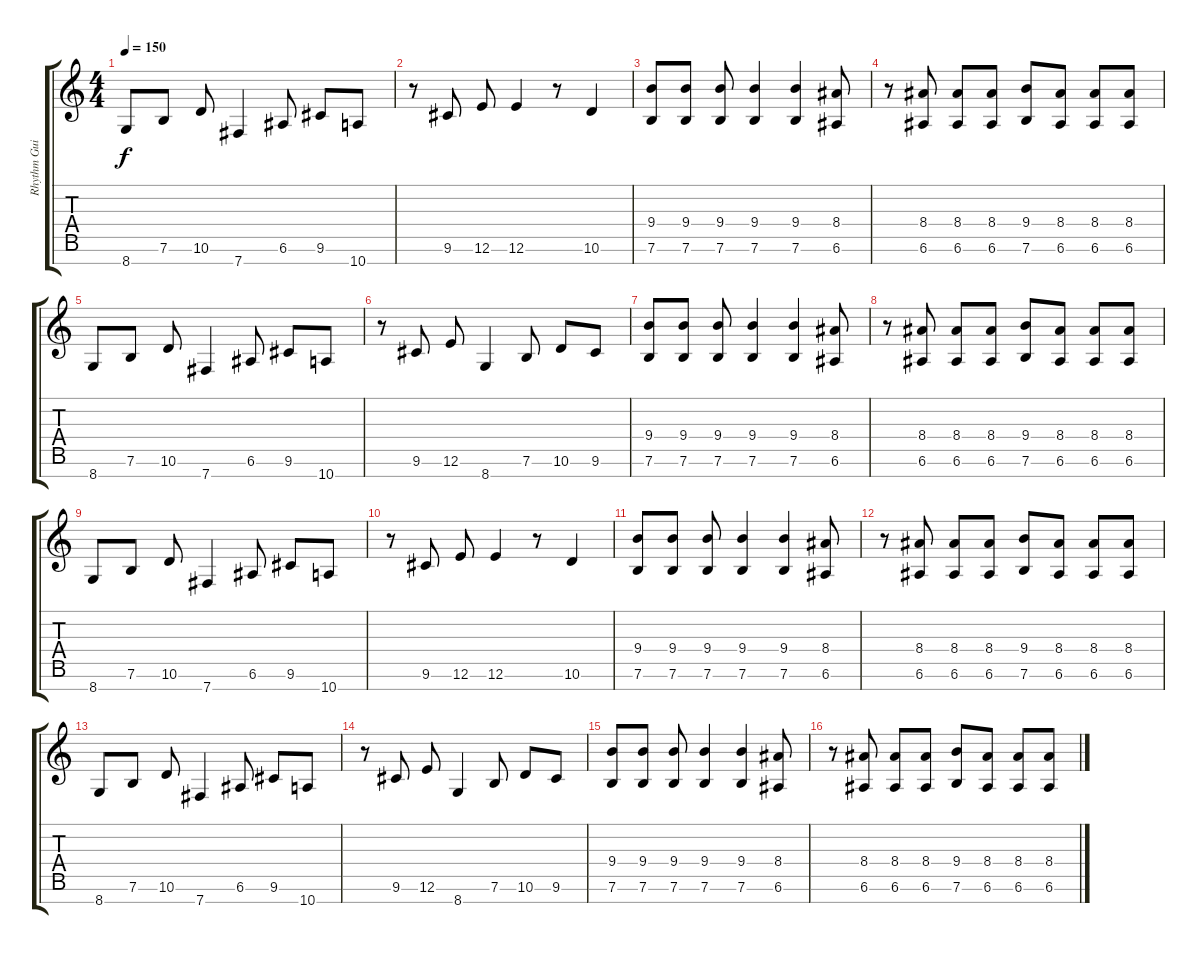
\track ("Rhythm Guitar" "Rhythm Gui") {instrument overdrivenguitar}
\staff {score tabs}
\tuning (E4 B3 G3 D3 A2 E2 B1) {hide}
\ts (4 4)
\tempo 150
\clef g2
\ks c
8.7.8{dy f} 7.6.8 10.6.8 7.7.4 6.6.8 9.6.8 10.7.8 |
r.8 9.6.8 12.6.8 12.6.4 r.8 10.6.4 |
(9.4 7.6).8 (9.4 7.6).8 (9.4 7.6).8 (9.4 7.6).4 (9.4 7.6).4 (8.4 6.6).8 |
r.8 (8.4 6.6).8 (8.4 6.6).8 (8.4 6.6).8 (9.4 7.6).8 (8.4 6.6).8 (8.4 6.6).8 (8.4 6.6).8 |
8.7.8 7.6.8 10.6.8 7.7.4 6.6.8 9.6.8 10.7.8 |
r.8 9.6.8 12.6.8 8.7.4 7.6.8 10.6.8 9.6.8 |
(9.4 7.6).8 (9.4 7.6).8 (9.4 7.6).8 (9.4 7.6).4 (9.4 7.6).4 (8.4 6.6).8 |
r.8 (8.4 6.6).8 (8.4 6.6).8 (8.4 6.6).8 (9.4 7.6).8 (8.4 6.6).8 (8.4 6.6).8 (8.4 6.6).8 |
8.7.8 7.6.8 10.6.8 7.7.4 6.6.8 9.6.8 10.7.8 |
r.8 9.6.8 12.6.8 12.6.4 r.8 10.6.4 |
(9.4 7.6).8 (9.4 7.6).8 (9.4 7.6).8 (9.4 7.6).4 (9.4 7.6).4 (8.4 6.6).8 |
r.8 (8.4 6.6).8 (8.4 6.6).8 (8.4 6.6).8 (9.4 7.6).8 (8.4 6.6).8 (8.4 6.6).8 (8.4 6.6).8 |
8.7.8 7.6.8 10.6.8 7.7.4 6.6.8 9.6.8 10.7.8 |
r.8 9.6.8 12.6.8 8.7.4 7.6.8 10.6.8 9.6.8 |
(9.4 7.6).8 (9.4 7.6).8 (9.4 7.6).8 (9.4 7.6).4 (9.4 7.6).4 (8.4 6.6).8 |
r.8 (8.4 6.6).8 (8.4 6.6).8 (8.4 6.6).8 (9.4 7.6).8 (8.4 6.6).8 (8.4 6.6).8 (8.4 6.6).8
